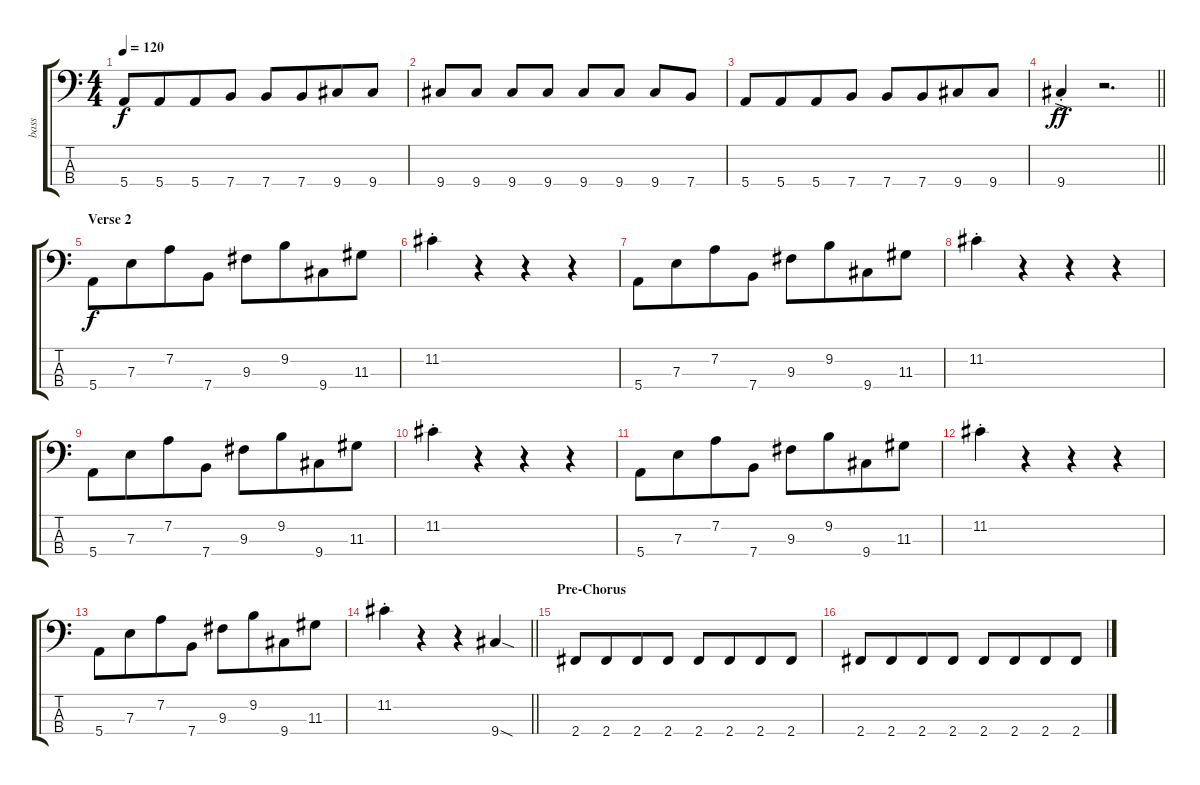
\track ("bass" "bass") {instrument electricbassfinger}
\staff {score tabs}
\tuning (G2 D2 A1 E1) {hide}
\ts (4 4)
\tempo 120
\clef f4
\ks c
5.4.8{dy f} 5.4.8{beam merge} 5.4.8 7.4.8 7.4.8 7.4.8{beam merge} 9.4.8 9.4.8 |
9.4.8 9.4.8 9.4.8 9.4.8 9.4.8 9.4.8 9.4.8 7.4.8 |
5.4.8 5.4.8{beam merge} 5.4.8 7.4.8 7.4.8 7.4.8{beam merge} 9.4.8 9.4.8 |
\barLineRight lightlight
9.4{ac st}.4{dy ff} r.2{d} |
\section ("" "Verse 2")
5.4.8{dy f} 7.3.8{beam merge} 7.2.8 7.4.8 9.3.8 9.2.8{beam merge} 9.4.8 11.3.8 |
11.2{st}.4 r.4 r.4 r.4 |
5.4.8 7.3.8{beam merge} 7.2.8 7.4.8 9.3.8 9.2.8{beam merge} 9.4.8 11.3.8 |
11.2{st}.4 r.4 r.4 r.4 |
5.4.8 7.3.8{beam merge} 7.2.8 7.4.8 9.3.8 9.2.8{beam merge} 9.4.8 11.3.8 |
11.2{st}.4 r.4 r.4 r.4 |
5.4.8 7.3.8{beam merge} 7.2.8 7.4.8 9.3.8 9.2.8{beam merge} 9.4.8 11.3.8 |
11.2{st}.4 r.4 r.4 r.4 |
5.4.8 7.3.8{beam merge} 7.2.8 7.4.8 9.3.8 9.2.8{beam merge} 9.4.8 11.3.8 |
\barLineRight lightlight
11.2{st}.4 r.4 r.4 9.4{sod}.4 |
\section ("" "Pre-Chorus")
2.4.8 2.4.8{beam merge} 2.4.8 2.4.8 2.4.8 2.4.8{beam merge} 2.4.8 2.4.8 |
2.4.8 2.4.8{beam merge} 2.4.8 2.4.8 2.4.8 2.4.8{beam merge} 2.4.8 2.4.8
